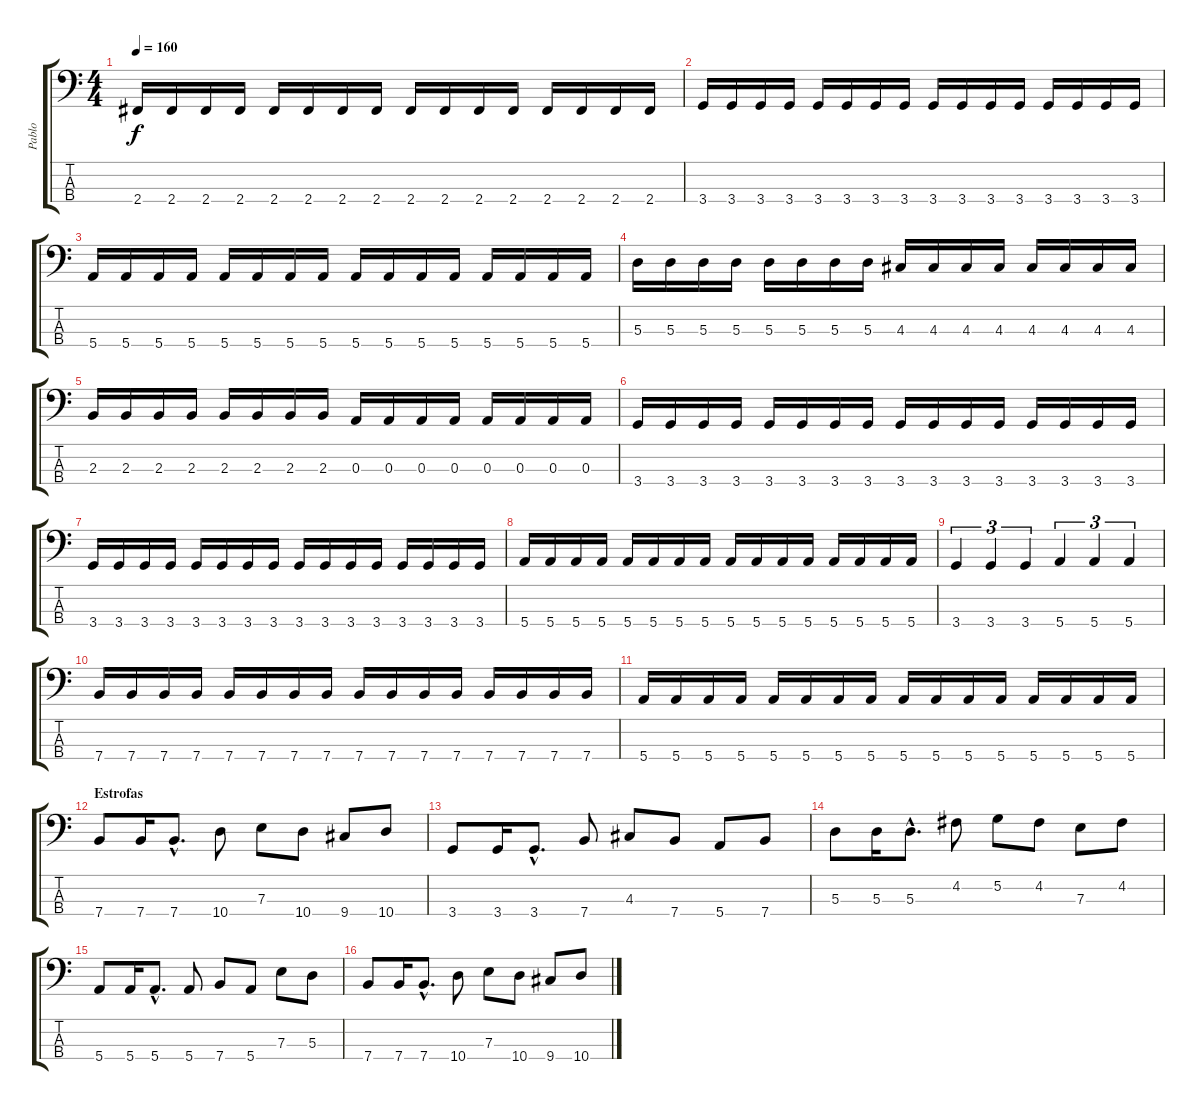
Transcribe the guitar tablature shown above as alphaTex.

\track ("Pablo" "Pablo") {instrument electricbasspick}
\staff {score tabs}
\tuning (G2 D2 A1 E1) {hide}
\ts (4 4)
\tempo 160
\clef f4
\ks c
2.4.16{dy f} 2.4.16 2.4.16 2.4.16 2.4.16 2.4.16 2.4.16 2.4.16 2.4.16 2.4.16 2.4.16 2.4.16 2.4.16 2.4.16 2.4.16 2.4.16 |
3.4.16 3.4.16 3.4.16 3.4.16 3.4.16 3.4.16 3.4.16 3.4.16 3.4.16 3.4.16 3.4.16 3.4.16 3.4.16 3.4.16 3.4.16 3.4.16 |
5.4.16 5.4.16 5.4.16 5.4.16 5.4.16 5.4.16 5.4.16 5.4.16 5.4.16 5.4.16 5.4.16 5.4.16 5.4.16 5.4.16 5.4.16 5.4.16 |
5.3.16 5.3.16 5.3.16 5.3.16 5.3.16 5.3.16 5.3.16 5.3.16 4.3.16 4.3.16 4.3.16 4.3.16 4.3.16 4.3.16 4.3.16 4.3.16 |
2.3.16 2.3.16 2.3.16 2.3.16 2.3.16 2.3.16 2.3.16 2.3.16 0.3.16 0.3.16 0.3.16 0.3.16 0.3.16 0.3.16 0.3.16 0.3.16 |
3.4.16 3.4.16 3.4.16 3.4.16 3.4.16 3.4.16 3.4.16 3.4.16 3.4.16 3.4.16 3.4.16 3.4.16 3.4.16 3.4.16 3.4.16 3.4.16 |
3.4.16 3.4.16 3.4.16 3.4.16 3.4.16 3.4.16 3.4.16 3.4.16 3.4.16 3.4.16 3.4.16 3.4.16 3.4.16 3.4.16 3.4.16 3.4.16 |
5.4.16 5.4.16 5.4.16 5.4.16 5.4.16 5.4.16 5.4.16 5.4.16 5.4.16 5.4.16 5.4.16 5.4.16 5.4.16 5.4.16 5.4.16 5.4.16 |
3.4.4{tu (3 2)} 3.4.4{tu (3 2)} 3.4.4{tu (3 2)} 5.4.4{tu (3 2)} 5.4.4{tu (3 2)} 5.4.4{tu (3 2)} |
7.4.16 7.4.16 7.4.16 7.4.16 7.4.16 7.4.16 7.4.16 7.4.16 7.4.16 7.4.16 7.4.16 7.4.16 7.4.16 7.4.16 7.4.16 7.4.16 |
5.4.16 5.4.16 5.4.16 5.4.16 5.4.16 5.4.16 5.4.16 5.4.16 5.4.16 5.4.16 5.4.16 5.4.16 5.4.16 5.4.16 5.4.16 5.4.16 |
\section ("" "Estrofas")
7.4.8 7.4.16 7.4{hac}.8{d} 10.4.8 7.3.8 10.4.8 9.4.8 10.4.8 |
3.4.8 3.4.16 3.4{hac}.8{d} 7.4.8 4.3.8 7.4.8 5.4.8 7.4.8 |
5.3.8 5.3.16 5.3{hac}.8{d} 4.2.8 5.2.8 4.2.8 7.3.8 4.2.8 |
5.4.8 5.4.16 5.4{hac}.8{d} 5.4.8 7.4.8 5.4.8 7.3.8 5.3.8 |
7.4.8 7.4.16 7.4{hac}.8{d} 10.4.8 7.3.8 10.4.8 9.4.8 10.4.8
